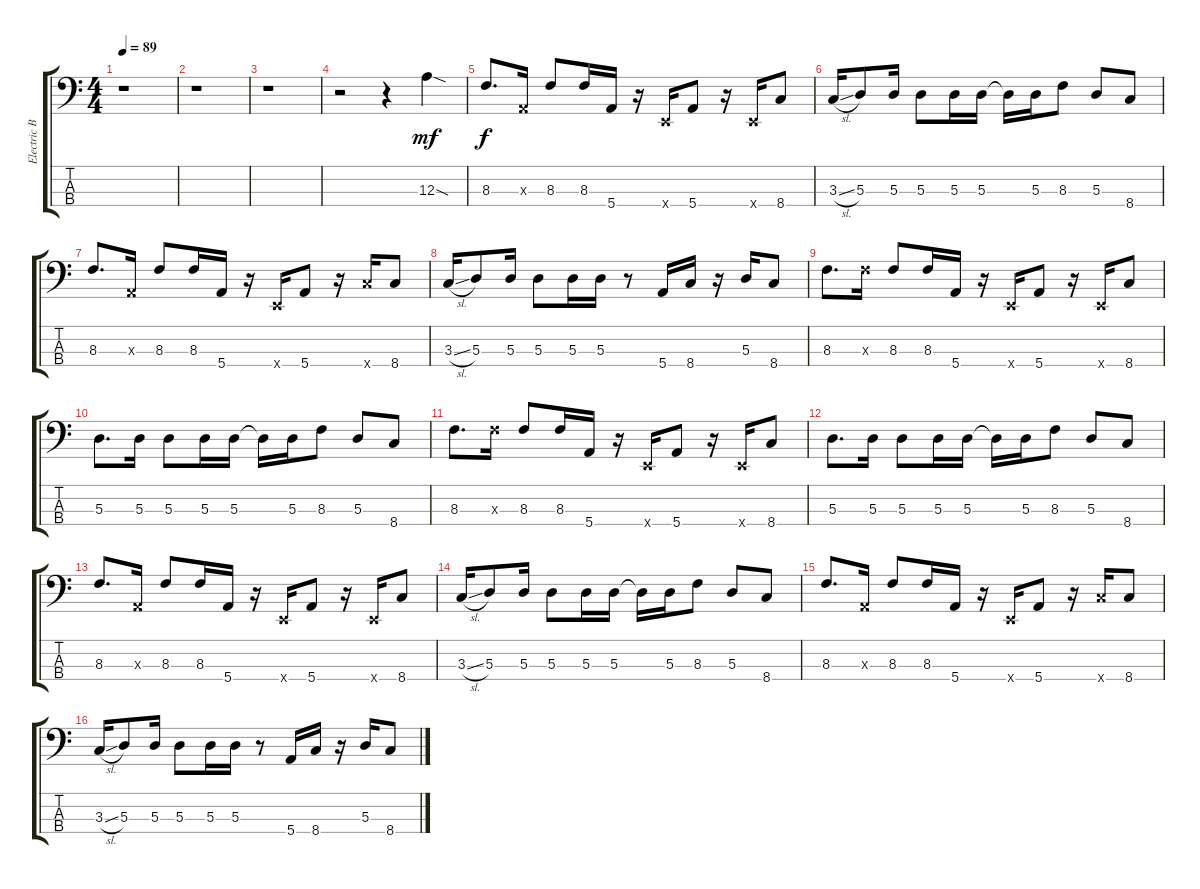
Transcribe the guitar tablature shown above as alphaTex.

\track ("Electric Bass" "Electric B") {instrument electricbassfinger}
\staff {score tabs}
\tuning (G2 D2 A1 E1) {hide}
\ts (4 4)
\tempo 89
\clef f4
\ks c
r.1{dy mf instrument electricbassfinger} |
r.1 |
r.1 |
r.2 r.4 12.3{sod}.4 |
8.3.8{d dy f} 0.3{x}.16 8.3.8 8.3.16 5.4.16 r.16 0.4{x}.16 5.4.8 r.16 0.4{x}.16 8.4.8 |
3.3{sl}.16 5.3.8 5.3.16 5.3.8 5.3.16 5.3.16 5.3{t}.16 5.3.16 8.3.8 5.3.8 8.4.8 |
8.3.8{d} 0.3{x}.16 8.3.8 8.3.16 5.4.16 r.16 0.4{x}.16 5.4.8 r.16 8.4{x}.16 8.4.8 |
3.3{sl}.16 5.3.8 5.3.16 5.3.8 5.3.16 5.3.16 r.8 5.4.16 8.4.16 r.16 5.3.16 8.4.8 |
8.3.8{d} 8.3{x}.16 8.3.8 8.3.16 5.4.16 r.16 0.4{x}.16 5.4.8 r.16 0.4{x}.16 8.4.8 |
5.3.8{d} 5.3.16 5.3.8 5.3.16 5.3.16 5.3{t}.16 5.3.16 8.3.8 5.3.8 8.4.8 |
8.3.8{d} 8.3{x}.16 8.3.8 8.3.16 5.4.16 r.16 0.4{x}.16 5.4.8 r.16 0.4{x}.16 8.4.8 |
5.3.8{d} 5.3.16 5.3.8 5.3.16 5.3.16 5.3{t}.16 5.3.16 8.3.8 5.3.8 8.4.8 |
8.3.8{d} 0.3{x}.16 8.3.8 8.3.16 5.4.16 r.16 0.4{x}.16 5.4.8 r.16 0.4{x}.16 8.4.8 |
3.3{sl}.16 5.3.8 5.3.16 5.3.8 5.3.16 5.3.16 5.3{t}.16 5.3.16 8.3.8 5.3.8 8.4.8 |
8.3.8{d} 0.3{x}.16 8.3.8 8.3.16 5.4.16 r.16 0.4{x}.16 5.4.8 r.16 8.4{x}.16 8.4.8 |
3.3{sl}.16 5.3.8 5.3.16 5.3.8 5.3.16 5.3.16 r.8 5.4.16 8.4.16 r.16 5.3.16 8.4.8
